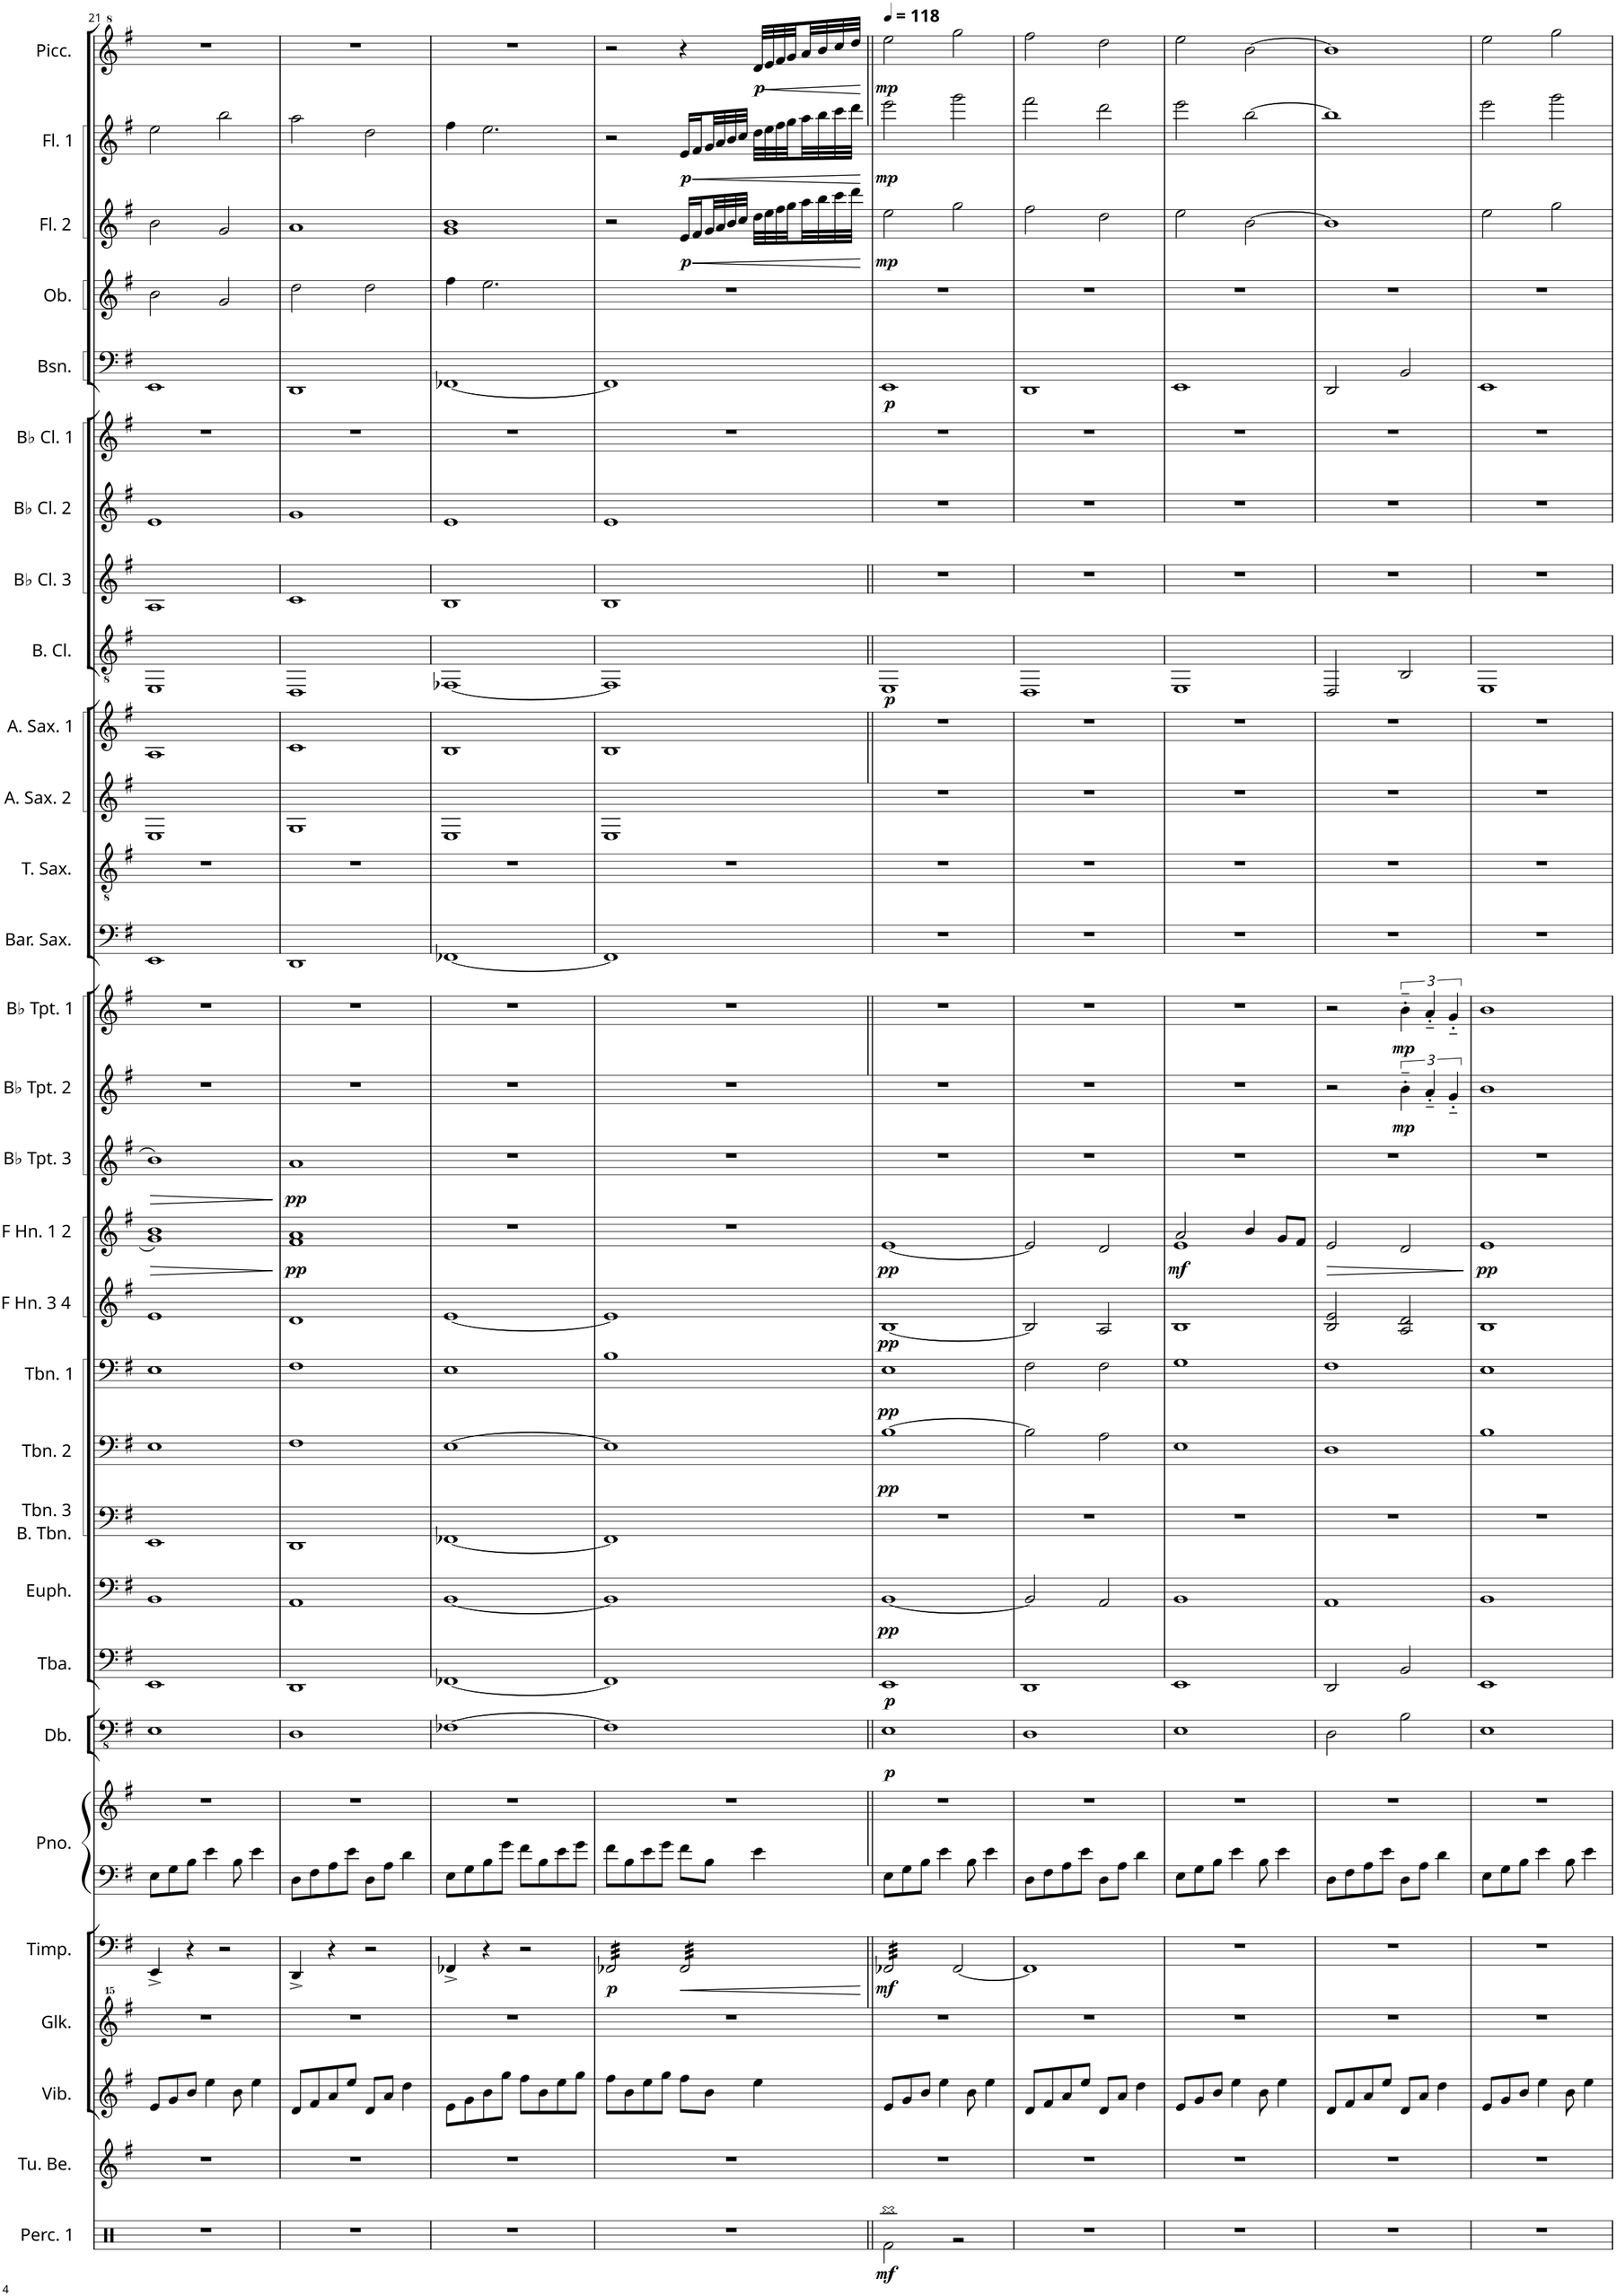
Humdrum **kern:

**kern	**dynam	**kern	**kern	**kern	**kern	**dynam	**kern	**kern	**kern	**dynam	**kern	**dynam	**kern	**dynam	**kern	**kern	**dynam	**kern	**dynam	**kern	**dynam	**kern	**dynam	**kern	**dynam	**kern	**dynam	**kern	**dynam	**kern	**kern	**kern	**kern	**kern	**dynam	**kern	**kern	**kern	**kern	**dynam	**kern	**kern	**dynam	**kern	**dynam	**kern	**dynam
*part30	*part30	*part29	*part28	*part27	*part26	*part26	*part25	*part25	*part24	*part24	*part23	*part23	*part22	*part22	*part21	*part20	*part20	*part19	*part19	*part18	*part18	*part17	*part17	*part16	*part16	*part15	*part15	*part14	*part14	*part13	*part12	*part11	*part10	*part9	*part9	*part8	*part7	*part6	*part5	*part5	*part4	*part3	*part3	*part2	*part2	*part1	*part1
*staff31	*staff31	*staff30	*staff29	*staff28	*staff27	*staff27	*staff26	*staff25	*staff24	*staff24	*staff23	*staff23	*staff22	*staff22	*staff21	*staff20	*staff20	*staff19	*staff19	*staff18	*staff18	*staff17	*staff17	*staff16	*staff16	*staff15	*staff15	*staff14	*staff14	*staff13	*staff12	*staff11	*staff10	*staff9	*staff9	*staff8	*staff7	*staff6	*staff5	*staff5	*staff4	*staff3	*staff3	*staff2	*staff2	*staff1	*staff1
*I"Percussion 1	*	*I"Tubular Bells	*I"Vibraphone	*I"Glockenspiel	*I"Timpani	*	*I"Piano	*	*I"Double Bass	*	*I"Tuba	*	*I"Euphonium	*	*I"Trombone 3 &amp; Bass Trombone	*I"Trombone 2	*	*I"Trombone 1	*	*I"F Horn 3 &amp; 4	*	*I"F Horn 1 &amp; 2	*	*I"Bb Trumpet 3	*	*I"Bb Trumpet 2	*	*I"Bb Trumpet 1	*	*I"Baritone Saxophone	*I"Tenor Saxophone	*I"Alto Saxophone 2	*I"Alto Saxophone 1	*I"Bass Clarinet	*	*I"Bb Clarinet 3	*I"Bb Clarinet 2	*I"Bb Clarinet 1	*I"Bassoon	*	*I"Oboe	*I"Flute 2	*	*I"Flute 1	*	*I"Piccolo	*
*I'Perc. 1	*	*I'Tu. Be.	*I'Vib.	*I'Glk.	*I'Timp.	*	*I'Pno.	*	*I'Db.	*	*I'Tba.	*	*I'Euph.	*	*I'Tbn. 3 B. Tbn.	*I'Tbn. 2	*	*I'Tbn. 1	*	*I'F Hn. 3 4	*	*I'F Hn. 1 2	*	*I'Bb Tpt. 3	*	*I'Bb Tpt. 2	*	*I'Bb Tpt. 1	*	*I'Bar. Sax.	*I'T. Sax.	*I'A. Sax. 2	*I'A. Sax. 1	*I'B. Cl.	*	*I'Bb Cl. 3	*I'Bb Cl. 2	*I'Bb Cl. 1	*I'Bsn.	*	*I'Ob.	*I'Fl. 2	*	*I'Fl. 1	*	*I'Picc.	*
!!LO:PB:g=z
*clefX	*	*clefG2	*clefG2	*clefG^^2	*clefF4	*	*clefF4	*clefG2	*clefFv4	*	*clefF4	*	*clefF4	*	*clefF4	*clefF4	*	*clefF4	*	*clefG2	*	*clefG2	*	*clefG2	*	*clefG2	*	*clefG2	*	*clefF4	*clefGv2	*clefG2	*clefG2	*clefGv2	*	*clefG2	*clefG2	*clefG2	*clefF4	*	*clefG2	*clefG2	*	*clefG2	*	*clefG^2	*
*	*	*	*	*	*	*	*	*	*ITrd7c12	*	*	*	*	*	*	*	*	*	*	*ITrd4c7	*	*ITrd4c7	*	*ITrd1c2	*	*ITrd1c2	*	*ITrd1c2	*	*ITrd12c21	*ITrd8c14	*ITrd5c9	*ITrd5c9	*ITrd8c14	*	*ITrd1c2	*ITrd1c2	*ITrd1c2	*	*	*	*	*	*	*	*ITrd-7c-12	*
*k[]	*	*k[f#]	*k[f#]	*k[f#]	*k[f#]	*	*k[f#]	*k[f#]	*k[f#]	*	*k[f#]	*	*k[f#]	*	*k[f#]	*k[f#]	*	*k[f#]	*	*k[f#]	*	*k[f#]	*	*k[f#]	*	*k[f#]	*	*k[f#]	*	*k[f#]	*k[f#]	*k[f#]	*k[f#]	*k[f#]	*	*k[f#]	*k[f#]	*k[f#]	*k[f#]	*	*k[f#]	*k[f#]	*	*k[f#]	*	*k[f#]	*
*M4/4	*	*M4/4	*M4/4	*M4/4	*M4/4	*	*M4/4	*M4/4	*M4/4	*	*M4/4	*	*M4/4	*	*M4/4	*M4/4	*	*M4/4	*	*M4/4	*	*M4/4	*	*M4/4	*	*M4/4	*	*M4/4	*	*M4/4	*M4/4	*M4/4	*M4/4	*M4/4	*	*M4/4	*M4/4	*M4/4	*M4/4	*	*M4/4	*M4/4	*	*M4/4	*	*M4/4	*
=21	=21	=21	=21	=21	=21	=21	=21	=21	=21	=21	=21	=21	=21	=21	=21	=21	=21	=21	=21	=21	=21	=21	=21	=21	=21	=21	=21	=21	=21	=21	=21	=21	=21	=21	=21	=21	=21	=21	=21	=21	=21	=21	=21	=21	=21	=21	=21
!	!	!	!	!	!	!	!	!	!	!	!	!	!	!	!	!	!	!	!	!	!	!	!LO:HP:b	!	!LO:HP:b	!	!	!	!	!	!	!	!	!	!	!	!	!	!	!	!	!	!	!	!	!	!
1r	.	1r	8e/L	1r	4EE^/	.	8E\L	1r	1EE	.	1EE	.	1BB	.	1EE	1E	.	1E	.	1e	.	1g 1b	>	1b	>	1r	.	1r	.	1EE	1r	1E	1A	1EE	.	1A	1e	1r	1EE	.	2b\	2b\	.	2ee\	.	1r	.
.	.	.	8g/	.	.	.	8G\	.	.	.	.	.	.	.	.	.	.	.	.	.	.	.	.	.	.	.	.	.	.	.	.	.	.	.	.	.	.	.	.	.	.	.	.	.	.	.	.
.	.	.	8b/J	.	4r	.	8B\J	.	.	.	.	.	.	.	.	.	.	.	.	.	.	.	.	.	.	.	.	.	.	.	.	.	.	.	.	.	.	.	.	.	.	.	.	.	.	.	.
.	.	.	4ee\	.	.	.	4e\	.	.	.	.	.	.	.	.	.	.	.	.	.	.	.	.	.	.	.	.	.	.	.	.	.	.	.	.	.	.	.	.	.	.	.	.	.	.	.	.
.	.	.	.	.	2r	.	.	.	.	.	.	.	.	.	.	.	.	.	.	.	.	.	.	.	.	.	.	.	.	.	.	.	.	.	.	.	.	.	.	.	2g/	2g/	.	2bb\	.	.	.
.	.	.	8b\	.	.	.	8B\	.	.	.	.	.	.	.	.	.	.	.	.	.	.	.	.	.	.	.	.	.	.	.	.	.	.	.	.	.	.	.	.	.	.	.	.	.	.	.	.
.	.	.	4ee\	.	.	.	4e\	.	.	.	.	.	.	.	.	.	.	.	.	.	.	.	.	.	.	.	.	.	.	.	.	.	.	.	.	.	.	.	.	.	.	.	.	.	.	.	.
.	.	.	.	.	.	.	.	.	.	.	.	.	.	.	.	.	.	.	.	.	.	.	]	.	]	.	.	.	.	.	.	.	.	.	.	.	.	.	.	.	.	.	.	.	.	.	.
=22	=22	=22	=22	=22	=22	=22	=22	=22	=22	=22	=22	=22	=22	=22	=22	=22	=22	=22	=22	=22	=22	=22	=22	=22	=22	=22	=22	=22	=22	=22	=22	=22	=22	=22	=22	=22	=22	=22	=22	=22	=22	=22	=22	=22	=22	=22	=22
!	!	!	!	!	!	!	!	!	!	!	!	!	!	!	!	!	!	!	!	!	!	!	!LO:DY:b	!	!LO:DY:b	!	!	!	!	!	!	!	!	!	!	!	!	!	!	!	!	!	!	!	!	!	!
1r	.	1r	8d/L	1r	4DD^/	.	8D\L	1r	1DD	.	1DD	.	1AA	.	1DD	1F#	.	1F#	.	1d	.	1f# 1a	pp	1a	pp	1r	.	1r	.	1DD	1r	1G	1c	1DD	.	1c	1g	1r	1DD	.	2dd\	1a	.	2aa\	.	1r	.
.	.	.	8f#/	.	.	.	8F#\	.	.	.	.	.	.	.	.	.	.	.	.	.	.	.	.	.	.	.	.	.	.	.	.	.	.	.	.	.	.	.	.	.	.	.	.	.	.	.	.
.	.	.	8a/	.	4r	.	8A\	.	.	.	.	.	.	.	.	.	.	.	.	.	.	.	.	.	.	.	.	.	.	.	.	.	.	.	.	.	.	.	.	.	.	.	.	.	.	.	.
.	.	.	8ee/J	.	.	.	8e\J	.	.	.	.	.	.	.	.	.	.	.	.	.	.	.	.	.	.	.	.	.	.	.	.	.	.	.	.	.	.	.	.	.	.	.	.	.	.	.	.
.	.	.	8d/L	.	2r	.	8D\L	.	.	.	.	.	.	.	.	.	.	.	.	.	.	.	.	.	.	.	.	.	.	.	.	.	.	.	.	.	.	.	.	.	2dd\	.	.	2dd\	.	.	.
.	.	.	8a/J	.	.	.	8A\J	.	.	.	.	.	.	.	.	.	.	.	.	.	.	.	.	.	.	.	.	.	.	.	.	.	.	.	.	.	.	.	.	.	.	.	.	.	.	.	.
.	.	.	4dd\	.	.	.	4d\	.	.	.	.	.	.	.	.	.	.	.	.	.	.	.	.	.	.	.	.	.	.	.	.	.	.	.	.	.	.	.	.	.	.	.	.	.	.	.	.
=23	=23	=23	=23	=23	=23	=23	=23	=23	=23	=23	=23	=23	=23	=23	=23	=23	=23	=23	=23	=23	=23	=23	=23	=23	=23	=23	=23	=23	=23	=23	=23	=23	=23	=23	=23	=23	=23	=23	=23	=23	=23	=23	=23	=23	=23	=23	=23
1r	.	1r	8e\L	1r	4FF-X^/	.	8E\L	1r	[1FF-X	.	[1FF-X	.	[1BB	.	[1FF-X	[1E	.	1E	.	[1e	.	1r	.	1r	.	1r	.	1r	.	[1FF-X	1r	1E	1B	[1FF-X	.	1B	1e	1r	[1FF-X	.	4ff#\	1g 1b	.	4ff#\	.	1r	.
.	.	.	8g\	.	.	.	8G\	.	.	.	.	.	.	.	.	.	.	.	.	.	.	.	.	.	.	.	.	.	.	.	.	.	.	.	.	.	.	.	.	.	.	.	.	.	.	.	.
.	.	.	8b\	.	4r	.	8B\	.	.	.	.	.	.	.	.	.	.	.	.	.	.	.	.	.	.	.	.	.	.	.	.	.	.	.	.	.	.	.	.	.	2.ee\	.	.	2.ee\	.	.	.
.	.	.	8gg\J	.	.	.	8g\J	.	.	.	.	.	.	.	.	.	.	.	.	.	.	.	.	.	.	.	.	.	.	.	.	.	.	.	.	.	.	.	.	.	.	.	.	.	.	.	.
.	.	.	8ff#\L	.	2r	.	8f#\L	.	.	.	.	.	.	.	.	.	.	.	.	.	.	.	.	.	.	.	.	.	.	.	.	.	.	.	.	.	.	.	.	.	.	.	.	.	.	.	.
.	.	.	8b\	.	.	.	8B\	.	.	.	.	.	.	.	.	.	.	.	.	.	.	.	.	.	.	.	.	.	.	.	.	.	.	.	.	.	.	.	.	.	.	.	.	.	.	.	.
.	.	.	8ee\	.	.	.	8e\	.	.	.	.	.	.	.	.	.	.	.	.	.	.	.	.	.	.	.	.	.	.	.	.	.	.	.	.	.	.	.	.	.	.	.	.	.	.	.	.
.	.	.	8gg\J	.	.	.	8g\J	.	.	.	.	.	.	.	.	.	.	.	.	.	.	.	.	.	.	.	.	.	.	.	.	.	.	.	.	.	.	.	.	.	.	.	.	.	.	.	.
=24	=24	=24	=24	=24	=24	=24	=24	=24	=24	=24	=24	=24	=24	=24	=24	=24	=24	=24	=24	=24	=24	=24	=24	=24	=24	=24	=24	=24	=24	=24	=24	=24	=24	=24	=24	=24	=24	=24	=24	=24	=24	=24	=24	=24	=24	=24	=24
!	!	!	!	!	!	!LO:DY:b	!	!	!	!	!	!	!	!	!	!	!	!	!	!	!	!	!	!	!	!	!	!	!	!	!	!	!	!	!	!	!	!	!	!	!	!	!	!	!	!	!
*	*	*	*	*	*tremolo	*	*	*	*	*	*	*	*	*	*	*	*	*	*	*	*	*	*	*	*	*	*	*	*	*	*	*	*	*	*	*	*	*	*	*	*	*	*	*	*	*	*
1r	.	1r	8ff#\L	1r	32FF-X/LLL	p	8f#\L	1r	1FF-]	.	1FF-]	.	1BB]	.	1FF-]	1E]	.	1B	.	1e]	.	1r	.	1r	.	1r	.	1r	.	1FF-]	1r	1E	1B	1FF-]	.	1B	1e	1r	1FF-]	.	1r	2r	.	2r	.	2r	.
.	.	.	.	.	32FF-X/	.	.	.	.	.	.	.	.	.	.	.	.	.	.	.	.	.	.	.	.	.	.	.	.	.	.	.	.	.	.	.	.	.	.	.	.	.	.	.	.	.	.
.	.	.	.	.	32FF-X/	.	.	.	.	.	.	.	.	.	.	.	.	.	.	.	.	.	.	.	.	.	.	.	.	.	.	.	.	.	.	.	.	.	.	.	.	.	.	.	.	.	.
.	.	.	.	.	32FF-X/	.	.	.	.	.	.	.	.	.	.	.	.	.	.	.	.	.	.	.	.	.	.	.	.	.	.	.	.	.	.	.	.	.	.	.	.	.	.	.	.	.	.
.	.	.	8b\	.	32FF-X/	.	8B\	.	.	.	.	.	.	.	.	.	.	.	.	.	.	.	.	.	.	.	.	.	.	.	.	.	.	.	.	.	.	.	.	.	.	.	.	.	.	.	.
.	.	.	.	.	32FF-X/	.	.	.	.	.	.	.	.	.	.	.	.	.	.	.	.	.	.	.	.	.	.	.	.	.	.	.	.	.	.	.	.	.	.	.	.	.	.	.	.	.	.
.	.	.	.	.	32FF-X/	.	.	.	.	.	.	.	.	.	.	.	.	.	.	.	.	.	.	.	.	.	.	.	.	.	.	.	.	.	.	.	.	.	.	.	.	.	.	.	.	.	.
.	.	.	.	.	32FF-X/	.	.	.	.	.	.	.	.	.	.	.	.	.	.	.	.	.	.	.	.	.	.	.	.	.	.	.	.	.	.	.	.	.	.	.	.	.	.	.	.	.	.
.	.	.	8ee\	.	32FF-X/	.	8e\	.	.	.	.	.	.	.	.	.	.	.	.	.	.	.	.	.	.	.	.	.	.	.	.	.	.	.	.	.	.	.	.	.	.	.	.	.	.	.	.
.	.	.	.	.	32FF-X/	.	.	.	.	.	.	.	.	.	.	.	.	.	.	.	.	.	.	.	.	.	.	.	.	.	.	.	.	.	.	.	.	.	.	.	.	.	.	.	.	.	.
.	.	.	.	.	32FF-X/	.	.	.	.	.	.	.	.	.	.	.	.	.	.	.	.	.	.	.	.	.	.	.	.	.	.	.	.	.	.	.	.	.	.	.	.	.	.	.	.	.	.
.	.	.	.	.	32FF-X/	.	.	.	.	.	.	.	.	.	.	.	.	.	.	.	.	.	.	.	.	.	.	.	.	.	.	.	.	.	.	.	.	.	.	.	.	.	.	.	.	.	.
.	.	.	8gg\J	.	32FF-X/	.	8g\J	.	.	.	.	.	.	.	.	.	.	.	.	.	.	.	.	.	.	.	.	.	.	.	.	.	.	.	.	.	.	.	.	.	.	.	.	.	.	.	.
.	.	.	.	.	32FF-X/	.	.	.	.	.	.	.	.	.	.	.	.	.	.	.	.	.	.	.	.	.	.	.	.	.	.	.	.	.	.	.	.	.	.	.	.	.	.	.	.	.	.
.	.	.	.	.	32FF-X/	.	.	.	.	.	.	.	.	.	.	.	.	.	.	.	.	.	.	.	.	.	.	.	.	.	.	.	.	.	.	.	.	.	.	.	.	.	.	.	.	.	.
.	.	.	.	.	32FF-X/JJJ	.	.	.	.	.	.	.	.	.	.	.	.	.	.	.	.	.	.	.	.	.	.	.	.	.	.	.	.	.	.	.	.	.	.	.	.	.	.	.	.	.	.
!	!	!	!	!	!	!LO:HP:b	!	!	!	!	!	!	!	!	!	!	!	!	!	!	!	!	!	!	!	!	!	!	!	!	!	!	!	!	!	!	!	!	!	!	!	!	!LO:DY:b	!	!LO:DY:b	!	!
.	.	.	8ff#\L	.	32FF-/LLL	<	8f#\L	.	.	.	.	.	.	.	.	.	.	.	.	.	.	.	.	.	.	.	.	.	.	.	.	.	.	.	.	.	.	.	.	.	.	16e/LL	p	16e/LL	p	4r	.
.	.	.	.	.	32FF-/	.	.	.	.	.	.	.	.	.	.	.	.	.	.	.	.	.	.	.	.	.	.	.	.	.	.	.	.	.	.	.	.	.	.	.	.	.	.	.	.	.	.
!	!	!	!	!	!	!	!	!	!	!	!	!	!	!	!	!	!	!	!	!	!	!	!	!	!	!	!	!	!	!	!	!	!	!	!	!	!	!	!	!	!	!	!LO:HP:b	!	!LO:HP:b	!	!
.	.	.	.	.	32FF-/	.	.	.	.	.	.	.	.	.	.	.	.	.	.	.	.	.	.	.	.	.	.	.	.	.	.	.	.	.	.	.	.	.	.	.	.	16f#/	<	16f#/	<	.	.
.	.	.	.	.	32FF-/	.	.	.	.	.	.	.	.	.	.	.	.	.	.	.	.	.	.	.	.	.	.	.	.	.	.	.	.	.	.	.	.	.	.	.	.	.	.	.	.	.	.
.	.	.	8b\J	.	32FF-/	.	8B\J	.	.	.	.	.	.	.	.	.	.	.	.	.	.	.	.	.	.	.	.	.	.	.	.	.	.	.	.	.	.	.	.	.	.	32g/L	.	32g/L	.	.	.
.	.	.	.	.	32FF-/	.	.	.	.	.	.	.	.	.	.	.	.	.	.	.	.	.	.	.	.	.	.	.	.	.	.	.	.	.	.	.	.	.	.	.	.	32a/	.	32a/	.	.	.
.	.	.	.	.	32FF-/	.	.	.	.	.	.	.	.	.	.	.	.	.	.	.	.	.	.	.	.	.	.	.	.	.	.	.	.	.	.	.	.	.	.	.	.	32b/	.	32b/	.	.	.
.	.	.	.	.	32FF-/	.	.	.	.	.	.	.	.	.	.	.	.	.	.	.	.	.	.	.	.	.	.	.	.	.	.	.	.	.	.	.	.	.	.	.	.	32cc/JJJ	.	32cc/JJJ	.	.	.
!	!	!	!	!	!	!	!	!	!	!	!	!	!	!	!	!	!	!	!	!	!	!	!	!	!	!	!	!	!	!	!	!	!	!	!	!	!	!	!	!	!	!	!	!	!	!	!LO:DY:b
.	.	.	4ee\	.	32FF-/	.	4e\	.	.	.	.	.	.	.	.	.	.	.	.	.	.	.	.	.	.	.	.	.	.	.	.	.	.	.	.	.	.	.	.	.	.	32dd\LLL	.	32dd\LLL	.	32dd/LLL	p
!	!	!	!	!	!	!	!	!	!	!	!	!	!	!	!	!	!	!	!	!	!	!	!	!	!	!	!	!	!	!	!	!	!	!	!	!	!	!	!	!	!	!	!	!	!	!	!LO:HP:b
.	.	.	.	.	32FF-/	.	.	.	.	.	.	.	.	.	.	.	.	.	.	.	.	.	.	.	.	.	.	.	.	.	.	.	.	.	.	.	.	.	.	.	.	32ee\	.	32ee\	.	32ee/	<
.	.	.	.	.	32FF-/	.	.	.	.	.	.	.	.	.	.	.	.	.	.	.	.	.	.	.	.	.	.	.	.	.	.	.	.	.	.	.	.	.	.	.	.	32ff#\	.	32ff#\	.	32ff#/	.
.	.	.	.	.	32FF-/	.	.	.	.	.	.	.	.	.	.	.	.	.	.	.	.	.	.	.	.	.	.	.	.	.	.	.	.	.	.	.	.	.	.	.	.	32gg\	.	32gg\	.	32gg/	.
.	.	.	.	.	32FF-/	.	.	.	.	.	.	.	.	.	.	.	.	.	.	.	.	.	.	.	.	.	.	.	.	.	.	.	.	.	.	.	.	.	.	.	.	32aa\	.	32aa\	.	32aa/	.
.	.	.	.	.	32FF-/	.	.	.	.	.	.	.	.	.	.	.	.	.	.	.	.	.	.	.	.	.	.	.	.	.	.	.	.	.	.	.	.	.	.	.	.	32bb\	.	32bb\	.	32bb/	.
.	.	.	.	.	32FF-/	.	.	.	.	.	.	.	.	.	.	.	.	.	.	.	.	.	.	.	.	.	.	.	.	.	.	.	.	.	.	.	.	.	.	.	.	32ccc\	.	32ccc\	.	32ccc/	.
.	.	.	.	.	32FF-/JJJ	.	.	.	.	.	.	.	.	.	.	.	.	.	.	.	.	.	.	.	.	.	.	.	.	.	.	.	.	.	.	.	.	.	.	.	.	32ddd\JJJ	.	32ddd\JJJ	.	32ddd/JJJ	.
.	.	.	.	.	.	[	.	.	.	.	.	.	.	.	.	.	.	.	.	.	.	.	.	.	.	.	.	.	.	.	.	.	.	.	.	.	.	.	.	.	.	.	[	.	[	.	[
=25||	=25||	=25||	=25||	=25||	=25||	=25||	=25||	=25||	=25||	=25||	=25||	=25||	=25||	=25||	=25||	=25||	=25||	=25||	=25||	=25||	=25||	=25||	=25||	=25||	=25||	=25||	=25||	=25||	=25||	=25||	=25||	=25||	=25||	=25||	=25||	=25||	=25||	=25||	=25||	=25||	=25||	=25||	=25||	=25||	=25||	=25||	=25||
*	*	*	*	*	*	*	*	*	*	*	*	*	*	*	*	*	*	*	*	*	*	*	*	*	*	*	*	*	*	*	*	*	*	*	*	*	*	*	*	*	*	*	*	*	*	*MM118	*
*^	*	*	*	*	*	*	*	*	*	*	*	*	*	*	*	*	*	*	*	*	*	*	*	*	*	*	*	*	*	*	*	*	*	*	*	*	*	*	*	*	*	*	*	*	*	*	*
!	!	!LO:DY:b	!	!	!	!	!LO:DY:b	!	!	!	!LO:DY:b	!	!LO:DY:b	!	!LO:DY:b	!	!	!LO:DY:b	!	!LO:DY:b	!	!LO:DY:b	!	!LO:DY:b	!	!	!	!	!	!	!	!	!	!	!	!LO:DY:b	!	!	!	!	!LO:DY:b	!	!	!LO:DY:b	!	!LO:DY:b	!	!LO:DY:b
1Rbb	2Rf\	mf	1r	8e/L	1r	32FF-X/LLL	mf	8E\L	1r	1EE	p	1EE	p	[1BB	pp	1r	[1B	pp	1E	pp	[1B	pp	[1e	pp	1r	.	1r	.	1r	.	1r	1r	1r	1r	1EE	p	1r	1r	1r	1EE	p	1r	2ee\	mp	2eee\	mp	2eee\	mp
.	.	.	.	.	.	32FF-X/	.	.	.	.	.	.	.	.	.	.	.	.	.	.	.	.	.	.	.	.	.	.	.	.	.	.	.	.	.	.	.	.	.	.	.	.	.	.	.	.	.	.
.	.	.	.	.	.	32FF-X/	.	.	.	.	.	.	.	.	.	.	.	.	.	.	.	.	.	.	.	.	.	.	.	.	.	.	.	.	.	.	.	.	.	.	.	.	.	.	.	.	.	.
.	.	.	.	.	.	32FF-X/	.	.	.	.	.	.	.	.	.	.	.	.	.	.	.	.	.	.	.	.	.	.	.	.	.	.	.	.	.	.	.	.	.	.	.	.	.	.	.	.	.	.
.	.	.	.	8g/	.	32FF-X/	.	8G\	.	.	.	.	.	.	.	.	.	.	.	.	.	.	.	.	.	.	.	.	.	.	.	.	.	.	.	.	.	.	.	.	.	.	.	.	.	.	.	.
.	.	.	.	.	.	32FF-X/	.	.	.	.	.	.	.	.	.	.	.	.	.	.	.	.	.	.	.	.	.	.	.	.	.	.	.	.	.	.	.	.	.	.	.	.	.	.	.	.	.	.
.	.	.	.	.	.	32FF-X/	.	.	.	.	.	.	.	.	.	.	.	.	.	.	.	.	.	.	.	.	.	.	.	.	.	.	.	.	.	.	.	.	.	.	.	.	.	.	.	.	.	.
.	.	.	.	.	.	32FF-X/	.	.	.	.	.	.	.	.	.	.	.	.	.	.	.	.	.	.	.	.	.	.	.	.	.	.	.	.	.	.	.	.	.	.	.	.	.	.	.	.	.	.
.	.	.	.	8b/J	.	32FF-X/	.	8B\J	.	.	.	.	.	.	.	.	.	.	.	.	.	.	.	.	.	.	.	.	.	.	.	.	.	.	.	.	.	.	.	.	.	.	.	.	.	.	.	.
.	.	.	.	.	.	32FF-X/	.	.	.	.	.	.	.	.	.	.	.	.	.	.	.	.	.	.	.	.	.	.	.	.	.	.	.	.	.	.	.	.	.	.	.	.	.	.	.	.	.	.
.	.	.	.	.	.	32FF-X/	.	.	.	.	.	.	.	.	.	.	.	.	.	.	.	.	.	.	.	.	.	.	.	.	.	.	.	.	.	.	.	.	.	.	.	.	.	.	.	.	.	.
.	.	.	.	.	.	32FF-X/	.	.	.	.	.	.	.	.	.	.	.	.	.	.	.	.	.	.	.	.	.	.	.	.	.	.	.	.	.	.	.	.	.	.	.	.	.	.	.	.	.	.
.	.	.	.	4ee\	.	32FF-X/	.	4e\	.	.	.	.	.	.	.	.	.	.	.	.	.	.	.	.	.	.	.	.	.	.	.	.	.	.	.	.	.	.	.	.	.	.	.	.	.	.	.	.
.	.	.	.	.	.	32FF-X/	.	.	.	.	.	.	.	.	.	.	.	.	.	.	.	.	.	.	.	.	.	.	.	.	.	.	.	.	.	.	.	.	.	.	.	.	.	.	.	.	.	.
.	.	.	.	.	.	32FF-X/	.	.	.	.	.	.	.	.	.	.	.	.	.	.	.	.	.	.	.	.	.	.	.	.	.	.	.	.	.	.	.	.	.	.	.	.	.	.	.	.	.	.
.	.	.	.	.	.	32FF-X/JJJ	.	.	.	.	.	.	.	.	.	.	.	.	.	.	.	.	.	.	.	.	.	.	.	.	.	.	.	.	.	.	.	.	.	.	.	.	.	.	.	.	.	.
*	*	*	*	*	*	*Xtremolo	*	*	*	*	*	*	*	*	*	*	*	*	*	*	*	*	*	*	*	*	*	*	*	*	*	*	*	*	*	*	*	*	*	*	*	*	*	*	*	*	*	*
.	2r	.	.	.	.	[2FF-/	.	.	.	.	.	.	.	.	.	.	.	.	.	.	.	.	.	.	.	.	.	.	.	.	.	.	.	.	.	.	.	.	.	.	.	.	2gg\	.	2ggg\	.	2ggg\	.
.	.	.	.	8b\	.	.	.	8B\	.	.	.	.	.	.	.	.	.	.	.	.	.	.	.	.	.	.	.	.	.	.	.	.	.	.	.	.	.	.	.	.	.	.	.	.	.	.	.	.
.	.	.	.	4ee\	.	.	.	4e\	.	.	.	.	.	.	.	.	.	.	.	.	.	.	.	.	.	.	.	.	.	.	.	.	.	.	.	.	.	.	.	.	.	.	.	.	.	.	.	.
*v	*v	*	*	*	*	*	*	*	*	*	*	*	*	*	*	*	*	*	*	*	*	*	*	*	*	*	*	*	*	*	*	*	*	*	*	*	*	*	*	*	*	*	*	*	*	*	*	*
=26	=26	=26	=26	=26	=26	=26	=26	=26	=26	=26	=26	=26	=26	=26	=26	=26	=26	=26	=26	=26	=26	=26	=26	=26	=26	=26	=26	=26	=26	=26	=26	=26	=26	=26	=26	=26	=26	=26	=26	=26	=26	=26	=26	=26	=26	=26	=26
1r	.	1r	8d/L	1r	1FF-]	.	8D\L	1r	1DD	.	1DD	.	2BB/]	.	1r	2B\]	.	2F#\	.	2B/]	.	2e/]	.	1r	.	1r	.	1r	.	1r	1r	1r	1r	1DD	.	1r	1r	1r	1DD	.	1r	2ff#\	.	2fff#\	.	2fff#\	.
.	.	.	8f#/	.	.	.	8F#\	.	.	.	.	.	.	.	.	.	.	.	.	.	.	.	.	.	.	.	.	.	.	.	.	.	.	.	.	.	.	.	.	.	.	.	.	.	.	.	.
.	.	.	8a/	.	.	.	8A\	.	.	.	.	.	.	.	.	.	.	.	.	.	.	.	.	.	.	.	.	.	.	.	.	.	.	.	.	.	.	.	.	.	.	.	.	.	.	.	.
.	.	.	8ee/J	.	.	.	8e\J	.	.	.	.	.	.	.	.	.	.	.	.	.	.	.	.	.	.	.	.	.	.	.	.	.	.	.	.	.	.	.	.	.	.	.	.	.	.	.	.
.	.	.	8d/L	.	.	.	8D\L	.	.	.	.	.	2AA/	.	.	2A\	.	2F#\	.	2A/	.	2d/	.	.	.	.	.	.	.	.	.	.	.	.	.	.	.	.	.	.	.	2dd\	.	2ddd\	.	2ddd\	.
.	.	.	8a/J	.	.	.	8A\J	.	.	.	.	.	.	.	.	.	.	.	.	.	.	.	.	.	.	.	.	.	.	.	.	.	.	.	.	.	.	.	.	.	.	.	.	.	.	.	.
.	.	.	4dd\	.	.	.	4d\	.	.	.	.	.	.	.	.	.	.	.	.	.	.	.	.	.	.	.	.	.	.	.	.	.	.	.	.	.	.	.	.	.	.	.	.	.	.	.	.
=27	=27	=27	=27	=27	=27	=27	=27	=27	=27	=27	=27	=27	=27	=27	=27	=27	=27	=27	=27	=27	=27	=27	=27	=27	=27	=27	=27	=27	=27	=27	=27	=27	=27	=27	=27	=27	=27	=27	=27	=27	=27	=27	=27	=27	=27	=27	=27
*	*	*	*	*	*	*	*	*	*	*	*	*	*	*	*	*	*	*	*	*	*	*^	*	*	*	*	*	*	*	*	*	*	*	*	*	*	*	*	*	*	*	*	*	*	*	*	*
!	!	!	!	!	!	!	!	!	!	!	!	!	!	!	!	!	!	!	!	!	!	!	!	!LO:DY:b	!	!	!	!	!	!	!	!	!	!	!	!	!	!	!	!	!	!	!	!	!	!	!	!
1r	.	1r	8e/L	1r	1r	.	8E\L	1r	1EE	.	1EE	.	1BB	.	1r	1E	.	1G	.	1B	.	2a/	1e	mf	1r	.	1r	.	1r	.	1r	1r	1r	1r	1EE	.	1r	1r	1r	1EE	.	1r	2ee\	.	2eee\	.	2eee\	.
.	.	.	8g/	.	.	.	8G\	.	.	.	.	.	.	.	.	.	.	.	.	.	.	.	.	.	.	.	.	.	.	.	.	.	.	.	.	.	.	.	.	.	.	.	.	.	.	.	.	.
.	.	.	8b/J	.	.	.	8B\J	.	.	.	.	.	.	.	.	.	.	.	.	.	.	.	.	.	.	.	.	.	.	.	.	.	.	.	.	.	.	.	.	.	.	.	.	.	.	.	.	.
.	.	.	4ee\	.	.	.	4e\	.	.	.	.	.	.	.	.	.	.	.	.	.	.	.	.	.	.	.	.	.	.	.	.	.	.	.	.	.	.	.	.	.	.	.	.	.	.	.	.	.
.	.	.	.	.	.	.	.	.	.	.	.	.	.	.	.	.	.	.	.	.	.	4b/	.	.	.	.	.	.	.	.	.	.	.	.	.	.	.	.	.	.	.	.	[2b\	.	[2bb\	.	[2bb\	.
.	.	.	8b\	.	.	.	8B\	.	.	.	.	.	.	.	.	.	.	.	.	.	.	.	.	.	.	.	.	.	.	.	.	.	.	.	.	.	.	.	.	.	.	.	.	.	.	.	.	.
.	.	.	4ee\	.	.	.	4e\	.	.	.	.	.	.	.	.	.	.	.	.	.	.	8g/L	.	.	.	.	.	.	.	.	.	.	.	.	.	.	.	.	.	.	.	.	.	.	.	.	.	.
.	.	.	.	.	.	.	.	.	.	.	.	.	.	.	.	.	.	.	.	.	.	8f#/J	.	.	.	.	.	.	.	.	.	.	.	.	.	.	.	.	.	.	.	.	.	.	.	.	.	.
*	*	*	*	*	*	*	*	*	*	*	*	*	*	*	*	*	*	*	*	*	*	*v	*v	*	*	*	*	*	*	*	*	*	*	*	*	*	*	*	*	*	*	*	*	*	*	*	*	*
=28	=28	=28	=28	=28	=28	=28	=28	=28	=28	=28	=28	=28	=28	=28	=28	=28	=28	=28	=28	=28	=28	=28	=28	=28	=28	=28	=28	=28	=28	=28	=28	=28	=28	=28	=28	=28	=28	=28	=28	=28	=28	=28	=28	=28	=28	=28	=28
!	!	!	!	!	!	!	!	!	!	!	!	!	!	!	!	!	!	!	!	!	!	!	!LO:HP:b	!	!	!	!	!	!	!	!	!	!	!	!	!	!	!	!	!	!	!	!	!	!	!	!
1r	.	1r	8d/L	1r	1r	.	8D\L	1r	2DD\	.	2DD/	.	1AA	.	1r	1D	.	1F#	.	2B/ 2e/	.	2e/	>	1r	.	2r	.	2r	.	1r	1r	1r	1r	2DD/	.	1r	1r	1r	2DD/	.	1r	1b]	.	1bb]	.	1bb]	.
.	.	.	8f#/	.	.	.	8F#\	.	.	.	.	.	.	.	.	.	.	.	.	.	.	.	.	.	.	.	.	.	.	.	.	.	.	.	.	.	.	.	.	.	.	.	.	.	.	.	.
.	.	.	8a/	.	.	.	8A\	.	.	.	.	.	.	.	.	.	.	.	.	.	.	.	.	.	.	.	.	.	.	.	.	.	.	.	.	.	.	.	.	.	.	.	.	.	.	.	.
.	.	.	8ee/J	.	.	.	8e\J	.	.	.	.	.	.	.	.	.	.	.	.	.	.	.	.	.	.	.	.	.	.	.	.	.	.	.	.	.	.	.	.	.	.	.	.	.	.	.	.
!	!	!	!	!	!	!	!	!	!	!	!	!	!	!	!	!	!	!	!	!	!	!	!	!	!	!	!LO:DY:b	!	!LO:DY:b	!	!	!	!	!	!	!	!	!	!	!	!	!	!	!	!	!	!
.	.	.	8d/L	.	.	.	8D\L	.	2BB\	.	2BB/	.	.	.	.	.	.	.	.	2A/ 2d/	.	2d/	.	.	.	6b'~\	mp	6b'~\	mp	.	.	.	.	2BB/	.	.	.	.	2BB/	.	.	.	.	.	.	.	.
.	.	.	8a/J	.	.	.	8A\J	.	.	.	.	.	.	.	.	.	.	.	.	.	.	.	.	.	.	.	.	.	.	.	.	.	.	.	.	.	.	.	.	.	.	.	.	.	.	.	.
.	.	.	.	.	.	.	.	.	.	.	.	.	.	.	.	.	.	.	.	.	.	.	.	.	.	6a'~/	.	6a'~/	.	.	.	.	.	.	.	.	.	.	.	.	.	.	.	.	.	.	.
.	.	.	4dd\	.	.	.	4d\	.	.	.	.	.	.	.	.	.	.	.	.	.	.	.	.	.	.	.	.	.	.	.	.	.	.	.	.	.	.	.	.	.	.	.	.	.	.	.	.
.	.	.	.	.	.	.	.	.	.	.	.	.	.	.	.	.	.	.	.	.	.	.	.	.	.	6g'~/	.	6g'~/	.	.	.	.	.	.	.	.	.	.	.	.	.	.	.	.	.	.	.
.	.	.	.	.	.	.	.	.	.	.	.	.	.	.	.	.	.	.	.	.	.	.	]	.	.	.	.	.	.	.	.	.	.	.	.	.	.	.	.	.	.	.	.	.	.	.	.
=29	=29	=29	=29	=29	=29	=29	=29	=29	=29	=29	=29	=29	=29	=29	=29	=29	=29	=29	=29	=29	=29	=29	=29	=29	=29	=29	=29	=29	=29	=29	=29	=29	=29	=29	=29	=29	=29	=29	=29	=29	=29	=29	=29	=29	=29	=29	=29
!	!	!	!	!	!	!	!	!	!	!	!	!	!	!	!	!	!	!	!	!	!	!	!LO:DY:b	!	!	!	!	!	!	!	!	!	!	!	!	!	!	!	!	!	!	!	!	!	!	!	!
1r	.	1r	8e/L	1r	1r	.	8E\L	1r	1EE	.	1EE	.	1BB	.	1r	1B	.	1E	.	1B	.	1e	pp	1r	.	1b	.	1b	.	1r	1r	1r	1r	1EE	.	1r	1r	1r	1EE	.	1r	2ee\	.	2eee\	.	2eee\	.
.	.	.	8g/	.	.	.	8G\	.	.	.	.	.	.	.	.	.	.	.	.	.	.	.	.	.	.	.	.	.	.	.	.	.	.	.	.	.	.	.	.	.	.	.	.	.	.	.	.
.	.	.	8b/J	.	.	.	8B\J	.	.	.	.	.	.	.	.	.	.	.	.	.	.	.	.	.	.	.	.	.	.	.	.	.	.	.	.	.	.	.	.	.	.	.	.	.	.	.	.
.	.	.	4ee\	.	.	.	4e\	.	.	.	.	.	.	.	.	.	.	.	.	.	.	.	.	.	.	.	.	.	.	.	.	.	.	.	.	.	.	.	.	.	.	.	.	.	.	.	.
.	.	.	.	.	.	.	.	.	.	.	.	.	.	.	.	.	.	.	.	.	.	.	.	.	.	.	.	.	.	.	.	.	.	.	.	.	.	.	.	.	.	2gg\	.	2ggg\	.	2ggg\	.
.	.	.	8b\	.	.	.	8B\	.	.	.	.	.	.	.	.	.	.	.	.	.	.	.	.	.	.	.	.	.	.	.	.	.	.	.	.	.	.	.	.	.	.	.	.	.	.	.	.
.	.	.	4ee\	.	.	.	4e\	.	.	.	.	.	.	.	.	.	.	.	.	.	.	.	.	.	.	.	.	.	.	.	.	.	.	.	.	.	.	.	.	.	.	.	.	.	.	.	.
=	=	=	=	=	=	=	=	=	=	=	=	=	=	=	=	=	=	=	=	=	=	=	=	=	=	=	=	=	=	=	=	=	=	=	=	=	=	=	=	=	=	=	=	=	=	=	=
*-	*-	*-	*-	*-	*-	*-	*-	*-	*-	*-	*-	*-	*-	*-	*-	*-	*-	*-	*-	*-	*-	*-	*-	*-	*-	*-	*-	*-	*-	*-	*-	*-	*-	*-	*-	*-	*-	*-	*-	*-	*-	*-	*-	*-	*-	*-	*-
